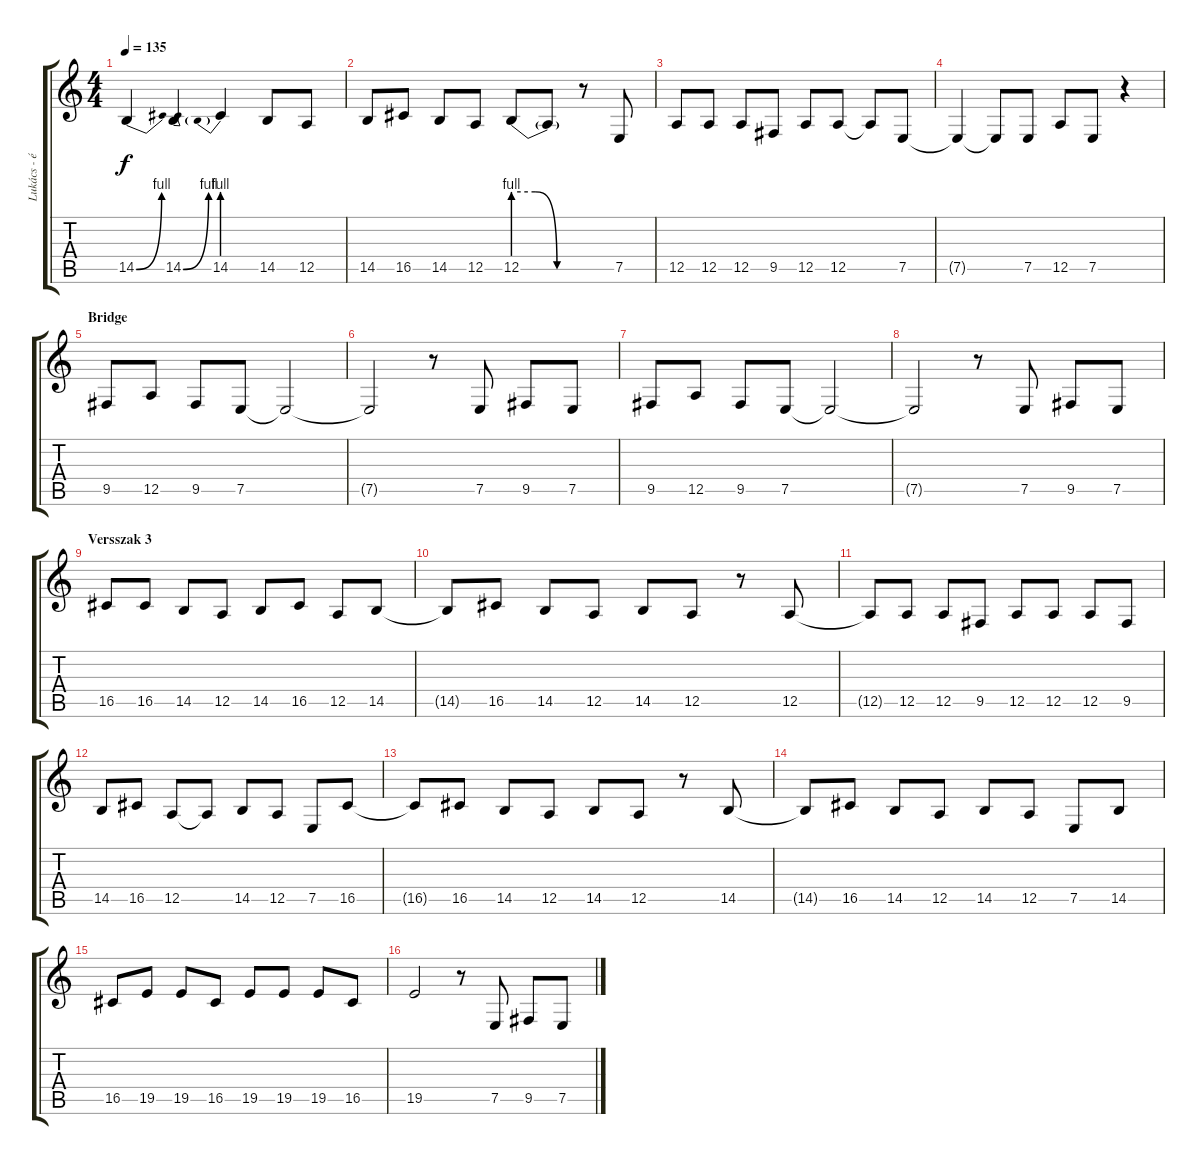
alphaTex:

\track ("Lukács - ének" "Lukács - é") {instrument tenorsax}
\staff {score tabs}
\tuning (E4 B3 G3 D3 A2 E2) {hide}
\ts (4 4)
\tempo 135
\clef g2
\ks c
14.5{be (bend 0 0 60 4)}.4{dy f} 14.5{be (bend 0 0 60 4)}.4 14.5{be (prebend 0 4 60 4)}.4 14.5.8 12.5.8 |
14.5.8 16.5.8 14.5.8 12.5.8 12.5{be (custom 0 4 20 4 40 0 60 0)}.8 12.5{t}.8 r.8 7.5.8 |
12.5.8 12.5.8 12.5.8 9.5.8 12.5.8 12.5.8 12.5{t}.8 7.5.8 |
7.5{t}.4 7.5{t}.8 7.5.8 12.5.8 7.5.8 r.4 |
\section ("" "Bridge")
9.5.8 12.5.8 9.5.8 7.5.8 7.5{t}.2 |
7.5{t}.2 r.8 7.5.8 9.5.8 7.5.8 |
9.5.8 12.5.8 9.5.8 7.5.8 7.5{t}.2 |
7.5{t}.2 r.8 7.5.8 9.5.8 7.5.8 |
\section ("" "Versszak 3")
16.5.8 16.5.8 14.5.8 12.5.8 14.5.8 16.5.8 12.5.8 14.5.8 |
14.5{t}.8 16.5.8 14.5.8 12.5.8 14.5.8 12.5.8 r.8 12.5.8 |
12.5{t}.8 12.5.8 12.5.8 9.5.8 12.5.8 12.5.8 12.5.8 9.5.8 |
14.5.8 16.5.8 12.5.8 12.5{t}.8 14.5.8 12.5.8 7.5.8 16.5.8 |
16.5{t}.8 16.5.8 14.5.8 12.5.8 14.5.8 12.5.8 r.8 14.5.8 |
14.5{t}.8 16.5.8 14.5.8 12.5.8 14.5.8 12.5.8 7.5.8 14.5.8 |
16.5.8 19.5.8 19.5.8 16.5.8 19.5.8 19.5.8 19.5.8 16.5.8 |
19.5.2 r.8 7.5.8 9.5.8 7.5.8
